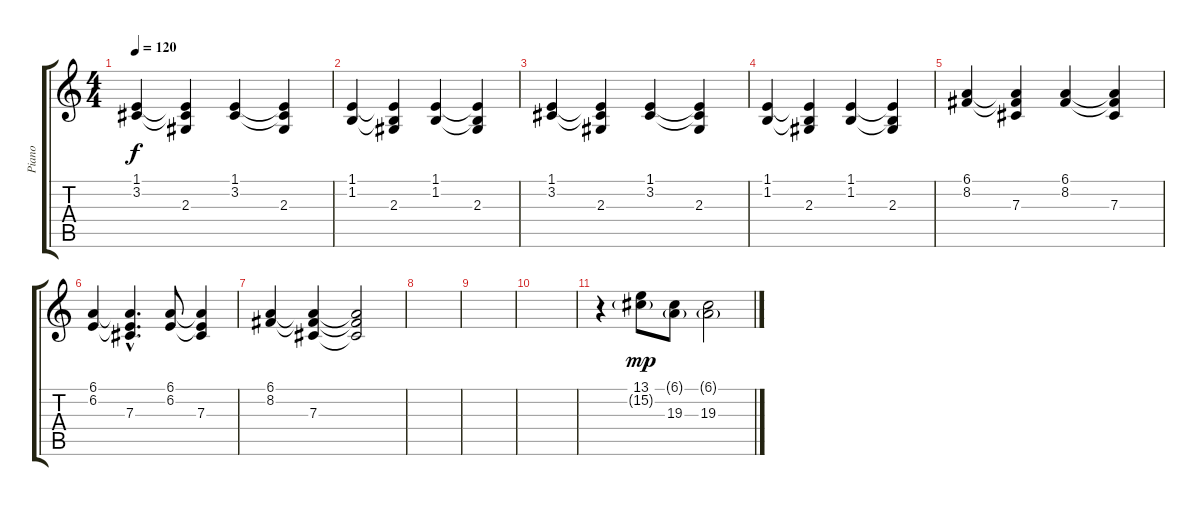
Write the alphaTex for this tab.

\track ("Piano" "Piano") {instrument brightacousticpiano}
\staff {score tabs}
\tuning (Eb4 Bb3 Gb3 Db3 Ab2 Eb2) {hide}
\ts (4 4)
\tempo 120
\clef g2
\ks c
(1.1 3.2).4{dy f} (1.1{t} 3.2{t} 2.3).4 (1.1 3.2).4 (1.1{t} 3.2{t} 2.3).4 |
(1.1 1.2).4 (1.1{t} 1.2{t} 2.3).4 (1.1 1.2).4 (1.1{t} 1.2{t} 2.3).4 |
(1.1 3.2).4 (1.1{t} 3.2{t} 2.3).4 (1.1 3.2).4 (1.1{t} 3.2{t} 2.3).4 |
(1.1 1.2).4 (1.1{t} 1.2{t} 2.3).4 (1.1 1.2).4 (1.1{t} 1.2{t} 2.3).4 |
(6.1 8.2).4 (6.1{t} 8.2{t} 7.3).4 (6.1 8.2).4 (6.1{t} 8.2{t} 7.3).4 |
(6.1 6.2).4 (6.1{hac t} 6.2{hac t} 7.3{hac}).4{d} (6.1 6.2).8 (6.1{t} 6.2{t} 7.3).4 |
(6.1 8.2).4 (6.1{t} 8.2{t} 7.3).4 (6.1{t} 8.2{t} 7.3{t}).2 |
|
|
|
r.4 (13.1 15.2{g}).8{dy mp} (6.1{g} 19.3).8 (6.1{g} 19.3).2
